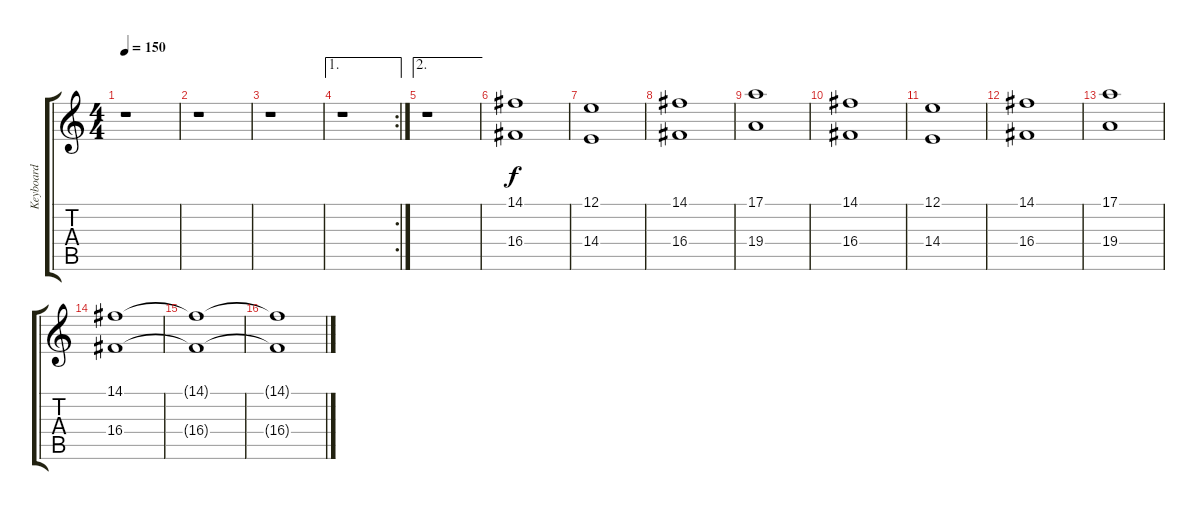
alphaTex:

\track ("Keyboard" "Keyboard") {instrument fx7echoes}
\staff {score tabs}
\tuning (E4 B3 G3 D3 A2 E2) {hide}
\ts (4 4)
\tempo 150
\clef g2
\ks c
r.1{dy f} |
r.1 |
r.1 |
\ae 1
\rc 2
r.1 |
\ae 2
r.1 |
(14.1 16.4).1 |
(12.1 14.4).1 |
(14.1 16.4).1 |
(17.1 19.4).1 |
(14.1 16.4).1 |
(12.1 14.4).1 |
(14.1 16.4).1 |
(17.1 19.4).1 |
(14.1 16.4).1 |
(14.1{t} 16.4{t}).1 |
(14.1{t} 16.4{t}).1{volume 0}
